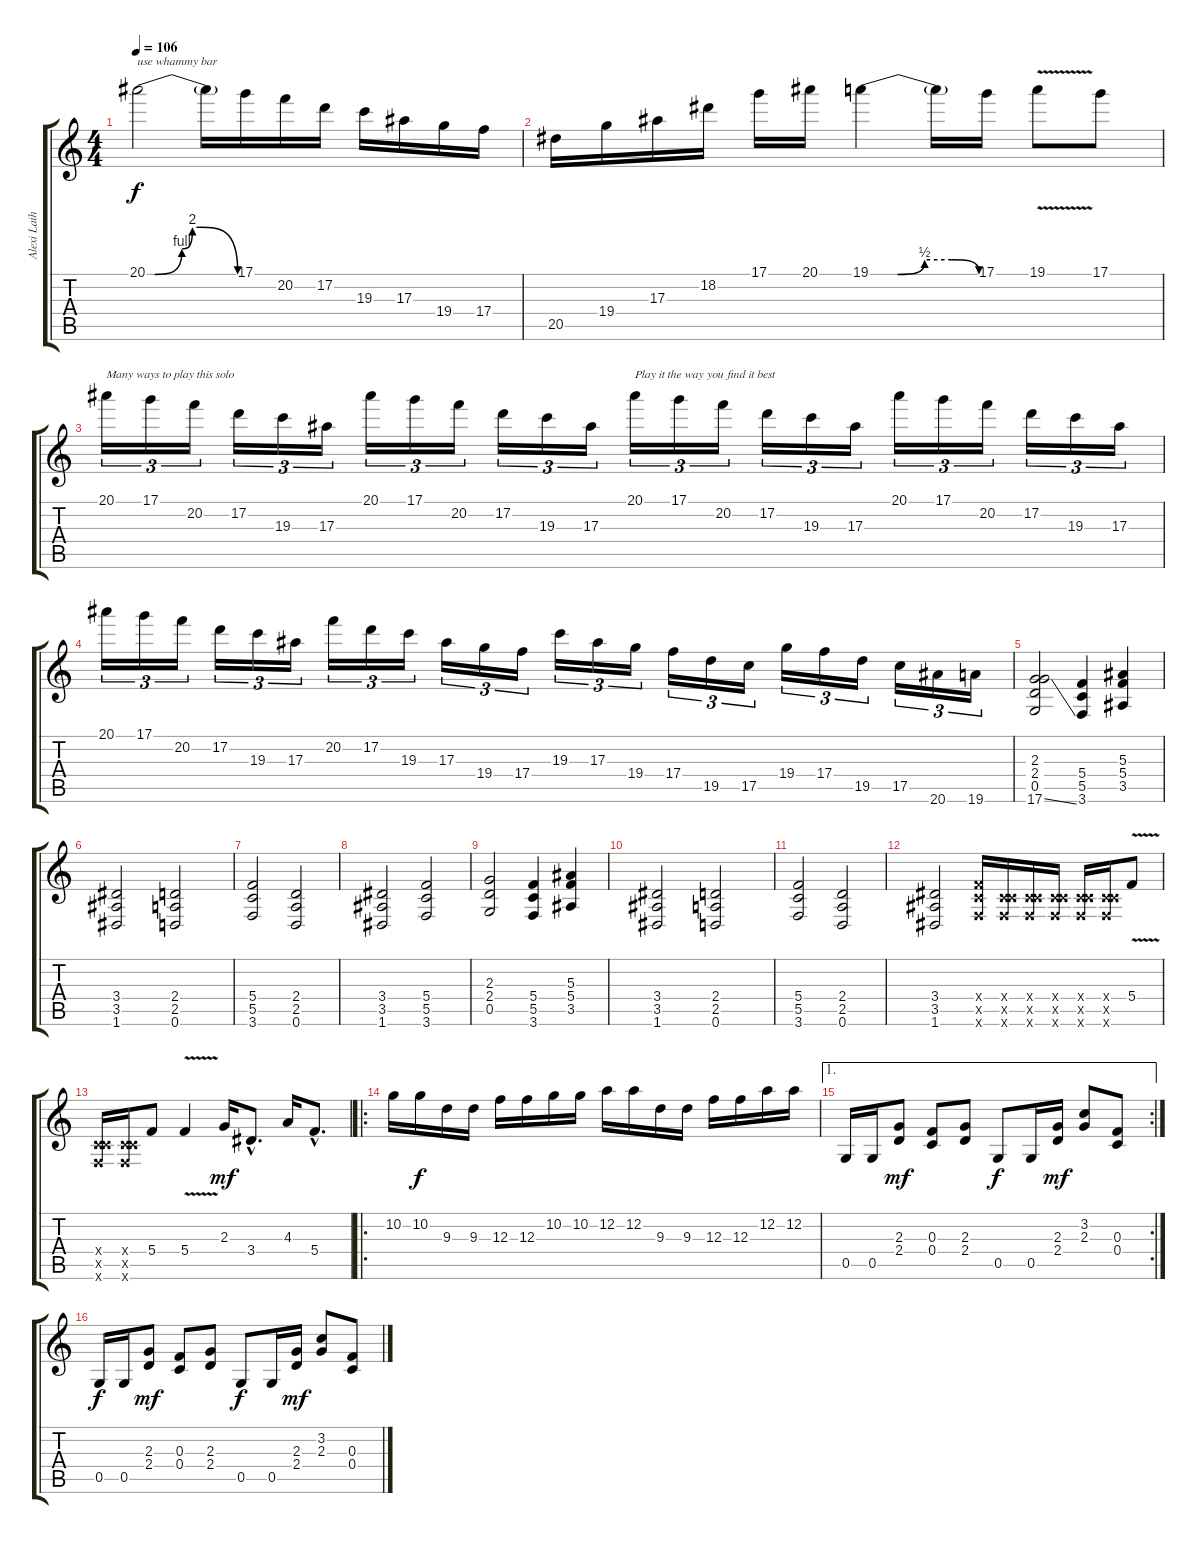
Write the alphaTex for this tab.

\track ("Alexi Laiho" "Alexi Laih") {instrument distortionguitar}
\staff {score tabs}
\tuning (D4 A3 F3 C3 G2 D2) {hide}
\ts (4 4)
\tempo 106
\clef g2
\ks c
20.1{be (custom 0 0 5 0 23 4 30 8 35 8 60 0)}.2{txt "use whammy bar" dy f} 20.1{t}.16 17.1.16 20.2.16 17.2.16 19.3.16 17.3.16 19.4.16 17.4.16 |
20.5.16 19.4.16 17.3.16 18.2.16 17.1.16 20.1.16 19.1{be (custom 0 0 15 0 30 2 45 2 60 0)}.4 19.1{t}.16 17.1.16 19.1{v}.8 17.1.8 |
20.1.16{tu (3 2) txt "Many ways to play this solo"} 17.1.16{tu (3 2)} 20.2.16{tu (3 2)} 17.2.16{tu (3 2)} 19.3.16{tu (3 2)} 17.3.16{tu (3 2)} 20.1.16{tu (3 2)} 17.1.16{tu (3 2)} 20.2.16{tu (3 2)} 17.2.16{tu (3 2)} 19.3.16{tu (3 2)} 17.3.16{tu (3 2)} 20.1.16{tu (3 2) txt "Play it the way you find it best "} 17.1.16{tu (3 2)} 20.2.16{tu (3 2)} 17.2.16{tu (3 2)} 19.3.16{tu (3 2)} 17.3.16{tu (3 2)} 20.1.16{tu (3 2)} 17.1.16{tu (3 2)} 20.2.16{tu (3 2)} 17.2.16{tu (3 2)} 19.3.16{tu (3 2)} 17.3.16{tu (3 2)} |
20.1.16{tu (3 2)} 17.1.16{tu (3 2)} 20.2.16{tu (3 2)} 17.2.16{tu (3 2)} 19.3.16{tu (3 2)} 17.3.16{tu (3 2)} 20.2.16{tu (3 2)} 17.2.16{tu (3 2)} 19.3.16{tu (3 2)} 17.3.16{tu (3 2)} 19.4.16{tu (3 2)} 17.4.16{tu (3 2)} 19.3.16{tu (3 2)} 17.3.16{tu (3 2)} 19.4.16{tu (3 2)} 17.4.16{tu (3 2)} 19.5.16{tu (3 2)} 17.5.16{tu (3 2)} 19.4.16{tu (3 2)} 17.4.16{tu (3 2)} 19.5.16{tu (3 2)} 17.5.16{tu (3 2)} 20.6.16{tu (3 2)} 19.6.16{tu (3 2)} |
(2.3 2.4 0.5 17.6{ss}).2{balance 0 instrument distortionguitar} (5.4 5.5 3.6).4 (5.3 5.4 3.5).4 |
(3.4 3.5 1.6).2 (2.4 2.5 0.6).2 |
(5.4 5.5 3.6).2 (2.4 2.5 0.6).2 |
(3.4 3.5 1.6).2 (5.4 5.5 3.6).2 |
(2.3 2.4 0.5).2 (5.4 5.5 3.6).4 (5.3 5.4 3.5).4 |
(3.4 3.5 1.6).2 (2.4 2.5 0.6).2 |
(5.4 5.5 3.6).2 (2.4 2.5 0.6).2 |
(3.4 3.5 1.6).2 (5.4{x} 5.5{x} 3.6{x}).16 (0.4{x} 5.5{x} 3.6{x}).16 (0.4{x} 5.5{x} 3.6{x}).16 (0.4{x} 5.5{x} 3.6{x}).16 (0.4{x} 5.5{x} 3.6{x}).16 (0.4{x} 5.5{x} 3.6{x}).16 5.4{v}.8 |
(0.4{x} 5.5{x} 3.6{x}).16 (0.4{x} 5.5{x} 3.6{x}).16 5.4.8 5.4{v}.4 2.3.16{dy mf} 3.4{hac}.8{d} 4.3.16 5.4{hac}.8{d} |
\ro
10.2.16{balance 8 instrument overdrivenguitar} 10.2.16{dy f} 9.3.16 9.3.16 12.3.16 12.3.16 10.2.16 10.2.16 12.2.16 12.2.16 9.3.16 9.3.16 12.3.16 12.3.16 12.2.16 12.2.16 |
\ae 1
\rc 2
0.5.16 0.5.16 (2.3 2.4).8{dy mf} (0.3 0.4).8 (2.3 2.4).8 0.5.8{dy f} 0.5.16 (2.3 2.4).16{dy mf} (3.2 2.3).8 (0.3 0.4).8 |
0.5.16{dy f} 0.5.16 (2.3 2.4).8{dy mf} (0.3 0.4).8 (2.3 2.4).8 0.5.8{dy f} 0.5.16 (2.3 2.4).16{dy mf} (3.2 2.3).8 (0.3 0.4).8
